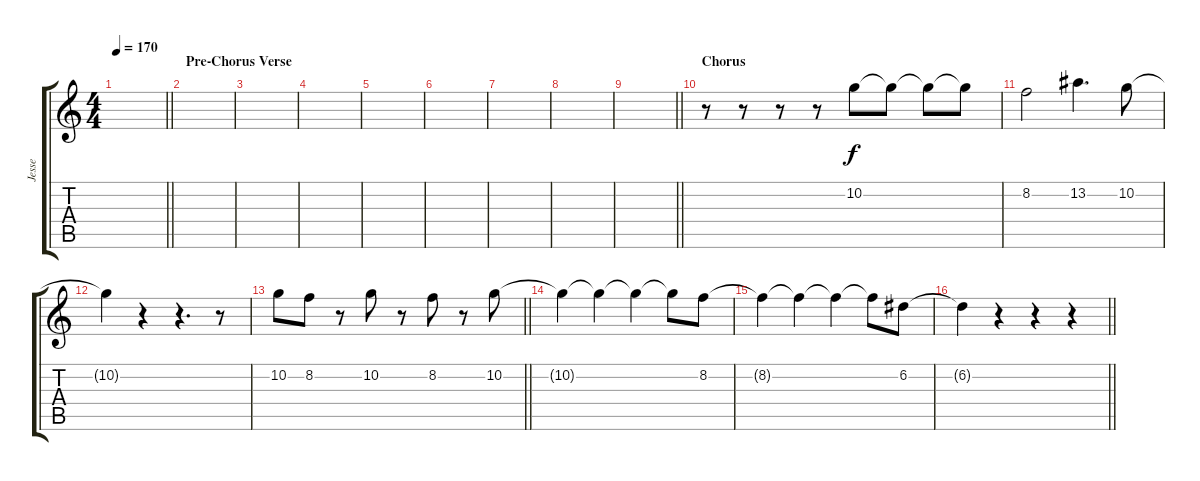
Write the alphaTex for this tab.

\track ("Jesse" "Jesse") {instrument overdrivenguitar}
\staff {score tabs}
\tuning (D4 A3 F3 C3 G2 C2) {hide}
\ts (4 4)
\tempo 170
\clef g2
\barLineRight lightlight
\ks c
|
\section ("" "Pre-Chorus Verse")
|
|
|
|
|
|
|
\barLineRight lightlight
|
\section ("" "Chorus")
r.8 r.8 r.8 r.8 10.2.8 10.2{t}.8 10.2{t}.8 10.2{t}.8 |
8.2.2 13.2.4{d} 10.2.8 |
10.2{t}.4 r.4 r.4{d} r.8 |
\barLineRight lightlight
10.2.8 8.2.8 r.8 10.2.8 r.8 8.2.8 r.8 10.2.8 |
10.2{t}.4 10.2{t}.4 10.2{t}.4 10.2{t}.8 8.2.8 |
8.2{t}.4 8.2{t}.4 8.2{t}.4 8.2{t}.8 6.2.8 |
\barLineRight lightlight
6.2{t}.4 r.4 r.4 r.4
